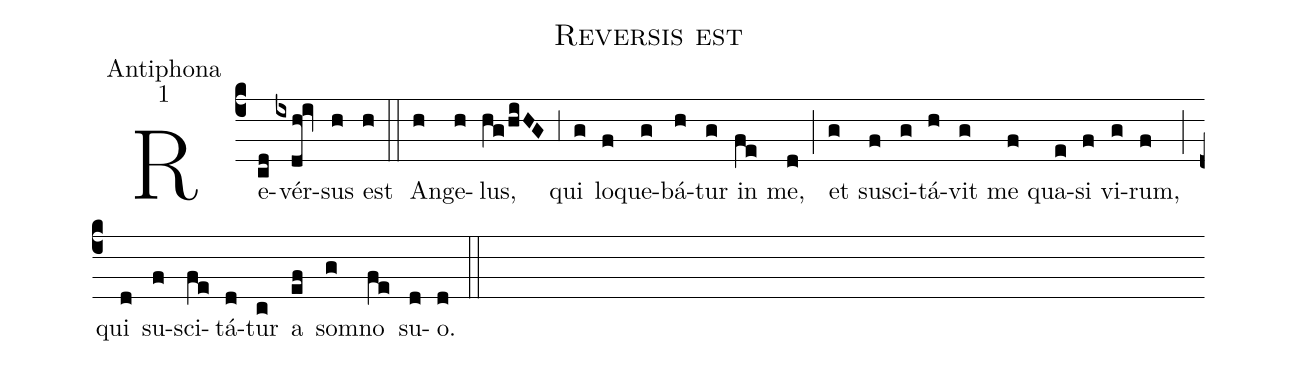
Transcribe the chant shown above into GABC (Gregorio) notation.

name:Reversis est;
office-part:Antiphona;
mode:1;
%%
(c4) Re(cd)vér(ixdh!iv)sus(h) est(h) (::)
An(h)ge(h)lus,(hg/hiHG) (,3) qui(g) lo(f)que(g)bá(h)tur(g) in(fe) me,(d) (;) et(g) su(f)sci(g)tá(h)vit(g) me(f) qua(e)si(f) vi(g)rum,(f) (;) qui(d) su(f)sci(fe)tá(d)tur(c) a(ef) so(g)mno(fe) su(d)o.(d) (::)
